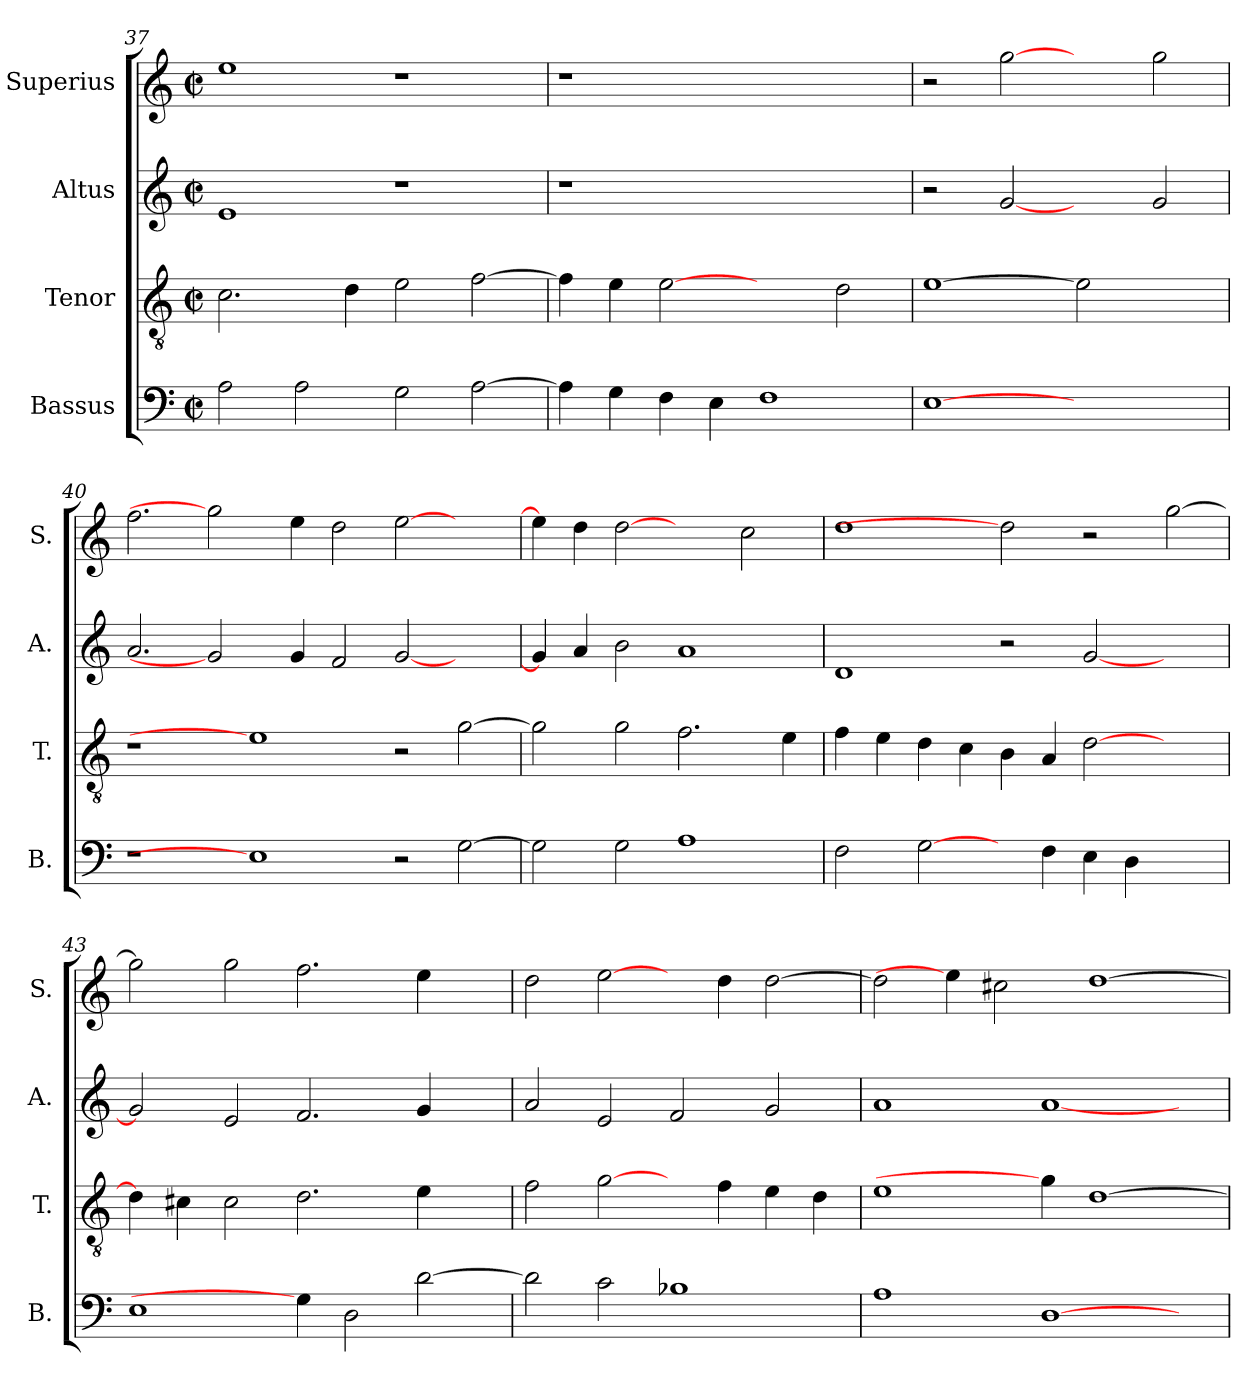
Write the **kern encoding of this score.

**kern	**kern	**kern	**kern
*part4	*part3	*part2	*part1
*staff4	*staff3	*staff2	*staff1
*I"Bassus	*I"Tenor	*I"Altus	*I"Superius
*I'B.	*I'T.	*I'A.	*I'S.
!!LO:PB:g=z
*clefF4	*clefGv2	*clefG2	*clefG2
*	*ITrd7c12	*	*
*k[]	*k[]	*k[]	*k[]
*C:	*C:	*C:	*C:
*M2/2	*M2/2	*M2/2	*M2/2
*met(c|)	*met(c|)	*met(c|)	*met(c|)
=37	=37	=37	=37
2Ai\	2.Ci\	1ei	1eei
2Ai\	.	.	.
.	4Di\	.	.
2Gi\	2Ei\	1r	1r
[>2Ai\	[>2Fi\	.	.
=38	=38	=38	=38
!	!	!LO:N:vis=1	!LO:N:vis=1
4Ai\]	4Fi\]	1r	1r
4Gi\	4Ei\	.	.
4Fi\	[2Ei	.	.
4Ei\	.	.	.
1Fi	2ryy	1ryy	1ryy
.	2Di\	.	.
=39	=39	=39	=39
[1Ei	[1Ei	2r	2r
.	.	[2gi	[2ggi
1ryy	2Ei]	2ryy	2ryy
.	2ryy	2gi/	2ggi\
=40	=40	=40	=40
1r	1r	2.ai/	2.ffi\
.	.	2gi]	2ggi]
1Ei]	1Ei]	.	.
.	.	4gi/	4eei\
.	.	2fi/	2ddi\
2r	2r	[<2gi/	[>2eei\
[>2Gi\	[>2Gi\	2ryy	2ryy
=41	=41	=41	=41
2Gi\]	2Gi\]	4gi/]	4eei\]
.	.	4ai/	4ddi\
2Gi\	2Gi\	2bi\	[2ddi
1Ai	2.Fi\	1ai	2ryy
.	.	.	2cci\
.	4Ei\	.	.
!!LO:LB:g=z
=42	=42	=42	=42
2Fi\	4Fi\	1di	1ddi
.	4Ei\	.	.
[2Gi\	4Di\	.	.
.	4Ci\	.	.
4ryy	4BBi\	2r	2ddi]
4Fi\	4AAi/	.	.
4Ei\	[>2Di\	[<2gi/	2r
4Di\	.	.	.
2ryy	2ryy	2ryy	[>2ggi\
=43	=43	=43	=43
1Ei	4Di\]	2gi/]	2ggi\]
.	4C#Xi\	.	.
.	2C#i\	2ei/	2ggi\
4Gi\]	2.Di\	2.fi/	2.ffi\
2Di\	.	.	.
[>2di\	4Ei\	4gi/	4eei\
.	4ryy	4ryy	4ryy
=44	=44	=44	=44
2di\]	2Fi\	2ai/	2ddi\
2ci\	[2Gi\	2ei/	[2eei\
1B-Xi	4ryy	2fi/	4ryy
.	4Fi\	.	4ddi\
.	4Ei\	2gi/	[>2ddi\
.	4Di\	.	.
=45	=45	=45	=45
1Ai	1Ei	1ai	2ddi\]
.	.	.	4eei\]
.	.	.	2cc#Xi\
[>1Di	4Gi\]	[<1ai	.
.	[>1Di	.	[>1ddi
4ryy	.	4ryy	.
=	=	=	=
*-	*-	*-	*-
